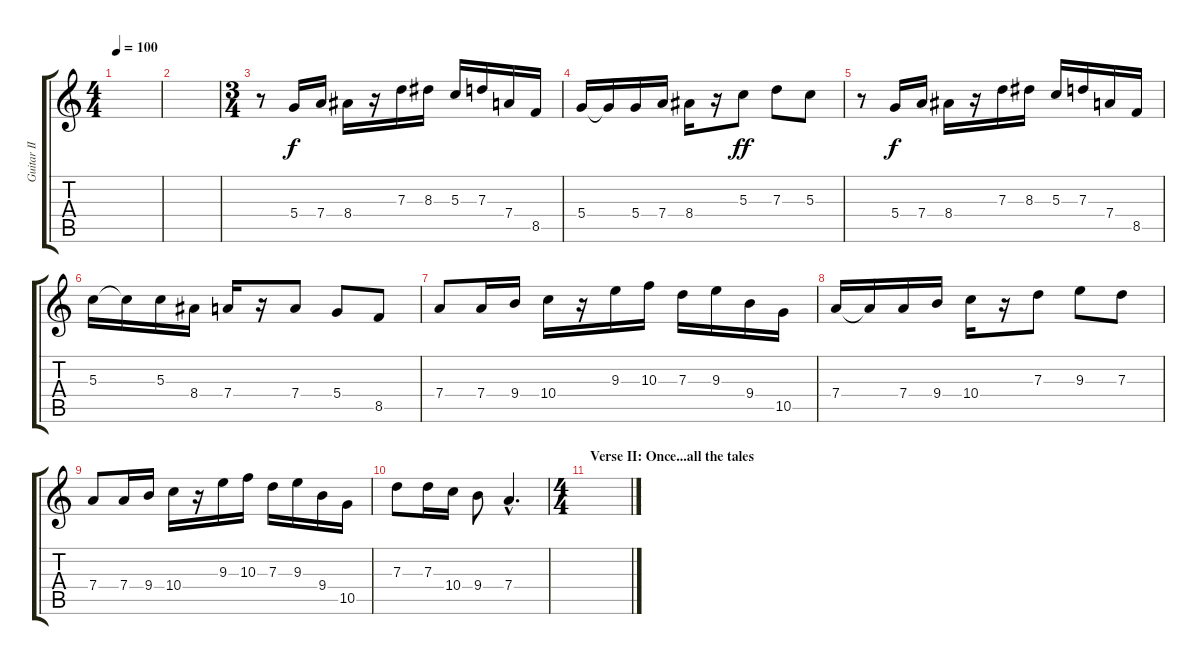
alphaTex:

\track ("Guitar II [Emppu]" "Guitar II ") {instrument distortionguitar}
\staff {score tabs}
\tuning (E4 B3 G3 D3 A2 D2) {hide}
\ts (4 4)
\tempo 100
\clef g2
\ks c
|
|
\ts (3 4)
r.8 5.4.16 7.4.16 8.4.16 r.16 7.3.16 8.3.16 5.3.16 7.3.16 7.4.16 8.5.16 |
5.4.16 5.4{t}.16 5.4.16 7.4.16 8.4.16 r.16 5.3.8{dy ff} 7.3.8 5.3.8 |
r.8 5.4.16{dy f} 7.4.16 8.4.16 r.16 7.3.16 8.3.16 5.3.16 7.3.16 7.4.16 8.5.16 |
5.3.16 5.3{t}.16 5.3.16 8.4.16 7.4.16 r.16 7.4.8 5.4.8 8.5.8 |
7.4.8 7.4.16 9.4.16 10.4.16 r.16 9.3.16 10.3.16 7.3.16 9.3.16 9.4.16 10.5.16 |
7.4.16 7.4{t}.16 7.4.16 9.4.16 10.4.16 r.16 7.3.8 9.3.8 7.3.8 |
7.4.8 7.4.16 9.4.16 10.4.16 r.16 9.3.16 10.3.16 7.3.16 9.3.16 9.4.16 10.5.16 |
7.3.8 7.3.16 10.4.16 9.4.8 7.4{hac}.4{d} |
\ts (4 4)
\section ("" "Verse II: Once...all the tales")
